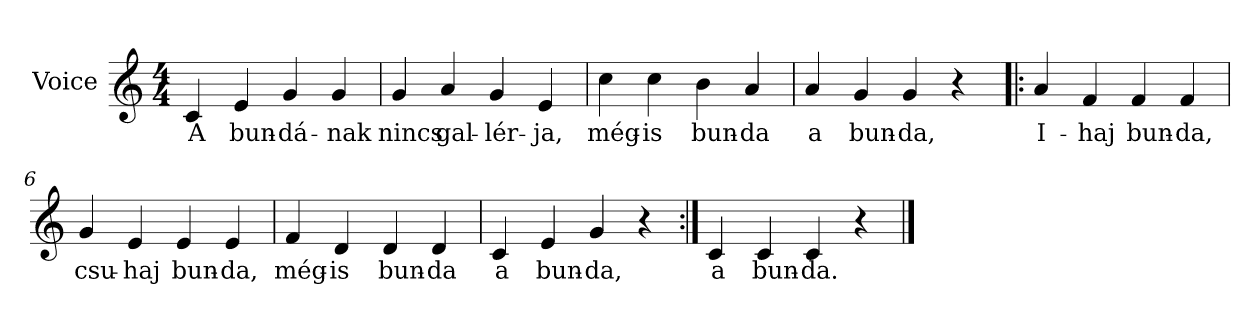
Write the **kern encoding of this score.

**kern	**text
*part1	*part1
*staff1	*staff1
*I"Voice	*
*clefG2	*
*k[]	*
*C:	*
*M4/4	*
=1	=1
4c/	A
4e/	bun-
4g/	-dá-
4g/	-nak
=2	=2
4g/	nincs
4a/	gal-
4g/	-lér-
4e/	-ja,
=3	=3
4cc\	még-
4cc\	-is
4b\	bun-
4a/	-da
=4	=4
4a/	a
4g/	bun-
4g/	-da,
4r	.
=5!|:	=5!|:
4a/	I-
4f/	-haj
4f/	bun-
4f/	-da,
=6	=6
4g/	csu-
4e/	-haj
4e/	bun-
4e/	-da,
!!LO:LB:g=z
=7	=7
4f/	még-
4d/	-is
4d/	bun-
4d/	-da
=8	=8
4c/	a
4e/	bun-
4g/	-da,
4r	.
=9:|!	=9:|!
4c/	a
4c/	bun-
4c/	-da.-
4r	.
==	==
*-	*-
